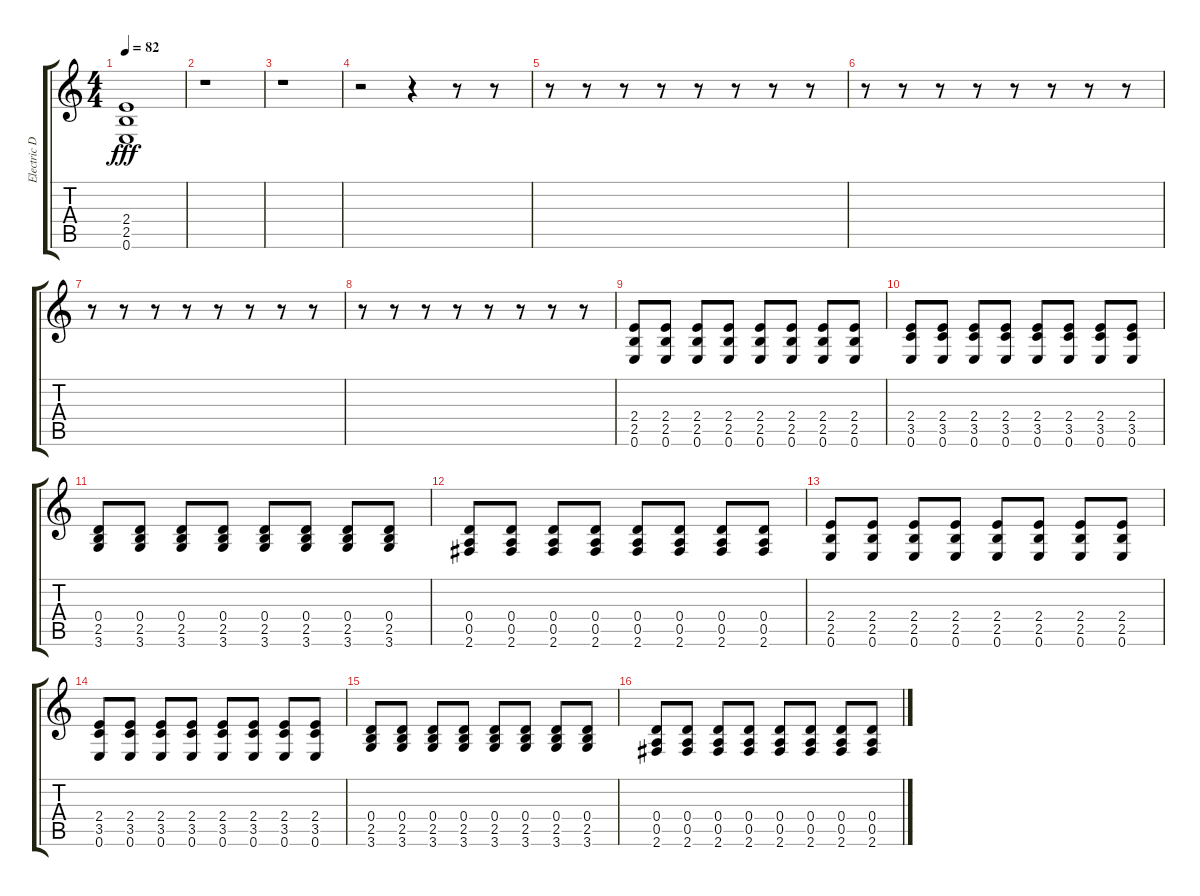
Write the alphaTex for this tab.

\track ("Electric Distorted" "Electric D") {instrument overdrivenguitar}
\staff {score tabs}
\tuning (E4 B3 G3 D3 A2 E2) {hide}
\ts (4 4)
\tempo 82
\clef g2
\ks c
(2.4 2.5 0.6).1{dy fff} |
r.1 |
r.1 |
r.2 r.4 r.8 r.8 |
r.8 r.8 r.8 r.8 r.8 r.8 r.8 r.8 |
r.8 r.8 r.8 r.8 r.8 r.8 r.8 r.8 |
r.8 r.8 r.8 r.8 r.8 r.8 r.8 r.8 |
r.8 r.8 r.8 r.8 r.8 r.8 r.8 r.8 |
(2.4 2.5 0.6).8 (2.4 2.5 0.6).8 (2.4 2.5 0.6).8 (2.4 2.5 0.6).8 (2.4 2.5 0.6).8 (2.4 2.5 0.6).8 (2.4 2.5 0.6).8 (2.4 2.5 0.6).8 |
(2.4 3.5 0.6).8 (2.4 3.5 0.6).8 (2.4 3.5 0.6).8 (2.4 3.5 0.6).8 (2.4 3.5 0.6).8 (2.4 3.5 0.6).8 (2.4 3.5 0.6).8 (2.4 3.5 0.6).8 |
(0.4 2.5 3.6).8 (0.4 2.5 3.6).8 (0.4 2.5 3.6).8 (0.4 2.5 3.6).8 (0.4 2.5 3.6).8 (0.4 2.5 3.6).8 (0.4 2.5 3.6).8 (0.4 2.5 3.6).8 |
(0.4 0.5 2.6).8 (0.4 0.5 2.6).8 (0.4 0.5 2.6).8 (0.4 0.5 2.6).8 (0.4 0.5 2.6).8 (0.4 0.5 2.6).8 (0.4 0.5 2.6).8 (0.4 0.5 2.6).8 |
(2.4 2.5 0.6).8 (2.4 2.5 0.6).8 (2.4 2.5 0.6).8 (2.4 2.5 0.6).8 (2.4 2.5 0.6).8 (2.4 2.5 0.6).8 (2.4 2.5 0.6).8 (2.4 2.5 0.6).8 |
(2.4 3.5 0.6).8 (2.4 3.5 0.6).8 (2.4 3.5 0.6).8 (2.4 3.5 0.6).8 (2.4 3.5 0.6).8 (2.4 3.5 0.6).8 (2.4 3.5 0.6).8 (2.4 3.5 0.6).8 |
(0.4 2.5 3.6).8 (0.4 2.5 3.6).8 (0.4 2.5 3.6).8 (0.4 2.5 3.6).8 (0.4 2.5 3.6).8 (0.4 2.5 3.6).8 (0.4 2.5 3.6).8 (0.4 2.5 3.6).8 |
(0.4 0.5 2.6).8 (0.4 0.5 2.6).8 (0.4 0.5 2.6).8 (0.4 0.5 2.6).8 (0.4 0.5 2.6).8 (0.4 0.5 2.6).8 (0.4 0.5 2.6).8 (0.4 0.5 2.6).8
